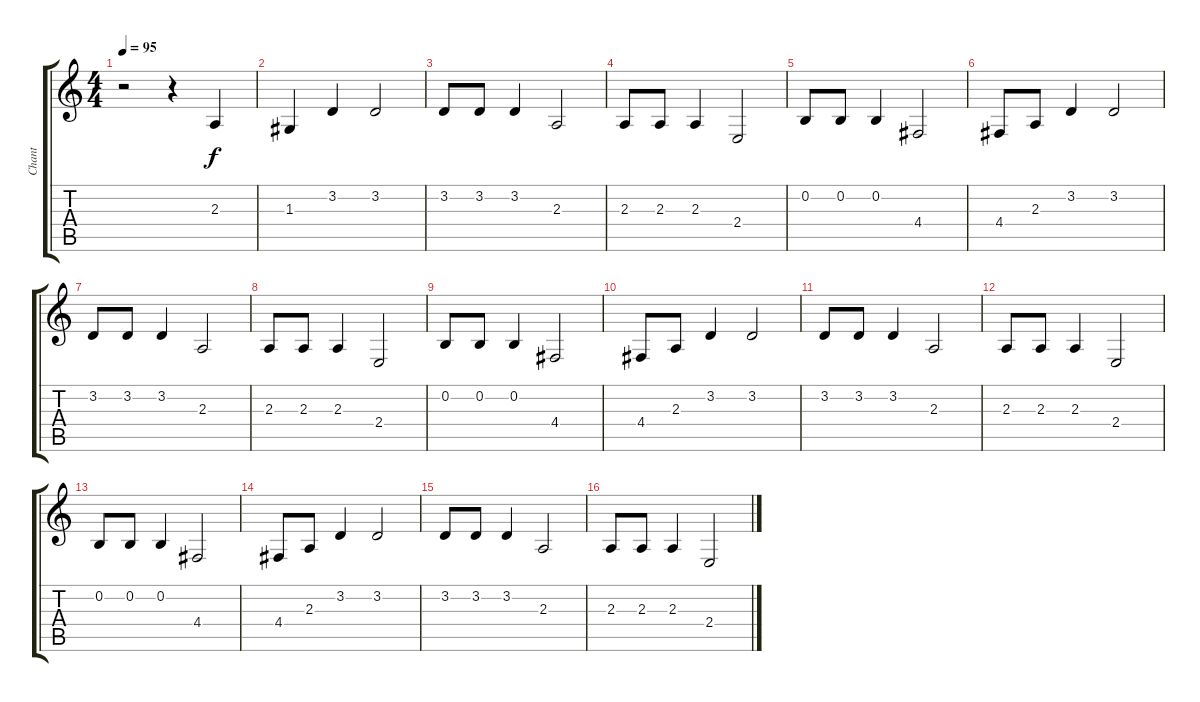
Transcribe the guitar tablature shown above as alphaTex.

\track ("Chant" "Chant") {instrument violin}
\staff {score tabs}
\tuning (E4 B3 G3 D3 A2 E2) {hide}
\ts (4 4)
\tempo 95
\clef g2
\ks c
r.2{dy f} r.4 2.3.4 |
1.3.4 3.2.4 3.2.2 |
3.2.8 3.2.8 3.2.4 2.3.2 |
2.3.8 2.3.8 2.3.4 2.4.2 |
0.2.8 0.2.8 0.2.4 4.4.2 |
4.4.8 2.3.8 3.2.4 3.2.2 |
3.2.8 3.2.8 3.2.4 2.3.2 |
2.3.8 2.3.8 2.3.4 2.4.2 |
0.2.8 0.2.8 0.2.4 4.4.2 |
4.4.8 2.3.8 3.2.4 3.2.2 |
3.2.8 3.2.8 3.2.4 2.3.2 |
2.3.8 2.3.8 2.3.4 2.4.2 |
0.2.8 0.2.8 0.2.4 4.4.2 |
4.4.8 2.3.8 3.2.4 3.2.2 |
3.2.8 3.2.8 3.2.4 2.3.2 |
2.3.8 2.3.8 2.3.4 2.4.2
